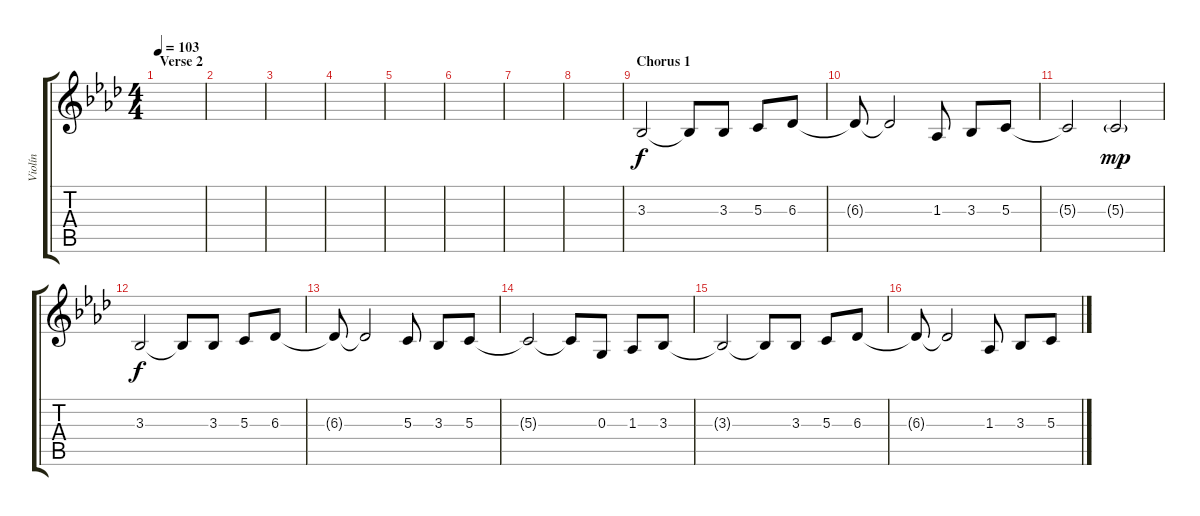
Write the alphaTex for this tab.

\track ("Violín" "Violín") {instrument violin}
\staff {score tabs}
\tuning (E4 B3 G3 D3 A2 E2) {hide}
\ts (4 4)
\section ("" "Verse 2")
\tempo 103
\clef g2
\ks ab
|
|
|
|
|
|
|
|
\section ("" "Chorus 1")
3.3.2 3.3{t}.8 3.3.8 5.3.8 6.3.8 |
6.3{t}.8 6.3{t}.2 1.3.8 3.3.8 5.3.8 |
5.3{t}.2 5.3{g}.2{dy mp} |
3.3.2{dy f} 3.3{t}.8 3.3.8 5.3.8 6.3.8 |
6.3{t}.8 6.3{t}.2 5.3.8 3.3.8 5.3.8 |
5.3{t}.2 5.3{t}.8 0.3.8 1.3.8 3.3.8 |
3.3{t}.2 3.3{t}.8 3.3.8 5.3.8 6.3.8 |
6.3{t}.8 6.3{t}.2 1.3.8 3.3.8 5.3.8
